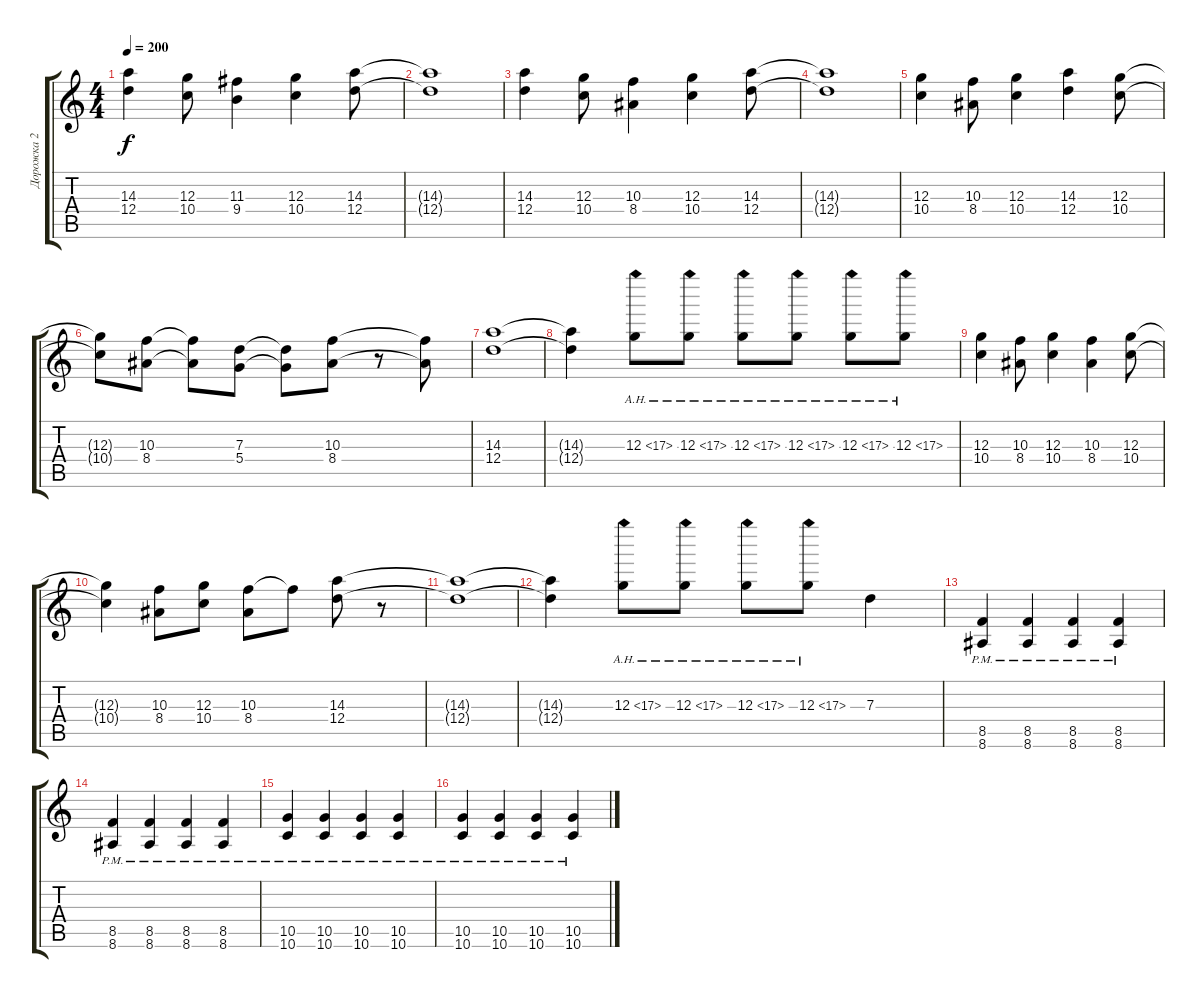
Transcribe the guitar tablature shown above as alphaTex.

\track ("Дорожка 2" "Дорожка 2") {instrument distortionguitar}
\staff {score tabs}
\tuning (E4 B3 G3 D3 A2 D2) {hide}
\ts (4 4)
\tempo 200
\clef g2
\ks c
(14.3 12.4).4{dy f} (12.3 10.4).8 (11.3 9.4).4 (12.3 10.4).4 (14.3 12.4).8 |
(14.3{t} 12.4{t}).1 |
(14.3 12.4).4 (12.3 10.4).8 (10.3 8.4).4 (12.3 10.4).4 (14.3 12.4).8 |
(14.3{t} 12.4{t}).1 |
(12.3 10.4).4 (10.3 8.4).8 (12.3 10.4).4 (14.3 12.4).4 (12.3 10.4).8 |
(12.3{t} 10.4{t}).8 (10.3 8.4).8 (10.3{t} 8.4{t}).8 (7.3 5.4).8 (7.3{t} 5.4{t}).8 (10.3 8.4).8 r.8 (10.3{t} 8.4{t}).8 |
(14.3 12.4).1 |
(14.3{t} 12.4{t}).4 12.3{ah 5}.8 12.3{ah 5}.8 12.3{ah 5}.8 12.3{ah 5}.8 12.3{ah 5}.8 12.3{ah 5}.8 |
(12.3 10.4).4 (10.3 8.4).8 (12.3 10.4).4 (10.3 8.4).4 (12.3 10.4).8 |
(12.3{t} 10.4{t}).4 (10.3 8.4).8 (12.3 10.4).8 (10.3 8.4).8 10.3{t}.8 (14.3 12.4).8 r.8 |
(14.3{t} 12.4{t}).1 |
(14.3{t} 12.4{t}).4 12.3{ah 5}.8 12.3{ah 5}.8 12.3{ah 5}.8 12.3{ah 5}.8 7.3.4 |
(8.5{pm} 8.6{pm}).4 (8.5{pm} 8.6{pm}).4 (8.5{pm} 8.6{pm}).4 (8.5{pm} 8.6{pm}).4 |
(8.5{pm} 8.6{pm}).4 (8.5{pm} 8.6{pm}).4 (8.5{pm} 8.6{pm}).4 (8.5{pm} 8.6{pm}).4 |
(10.5{pm} 10.6{pm}).4 (10.5{pm} 10.6{pm}).4 (10.5{pm} 10.6{pm}).4 (10.5{pm} 10.6{pm}).4 |
(10.5{pm} 10.6{pm}).4 (10.5{pm} 10.6{pm}).4 (10.5{pm} 10.6{pm}).4 (10.5{pm} 10.6{pm}).4
